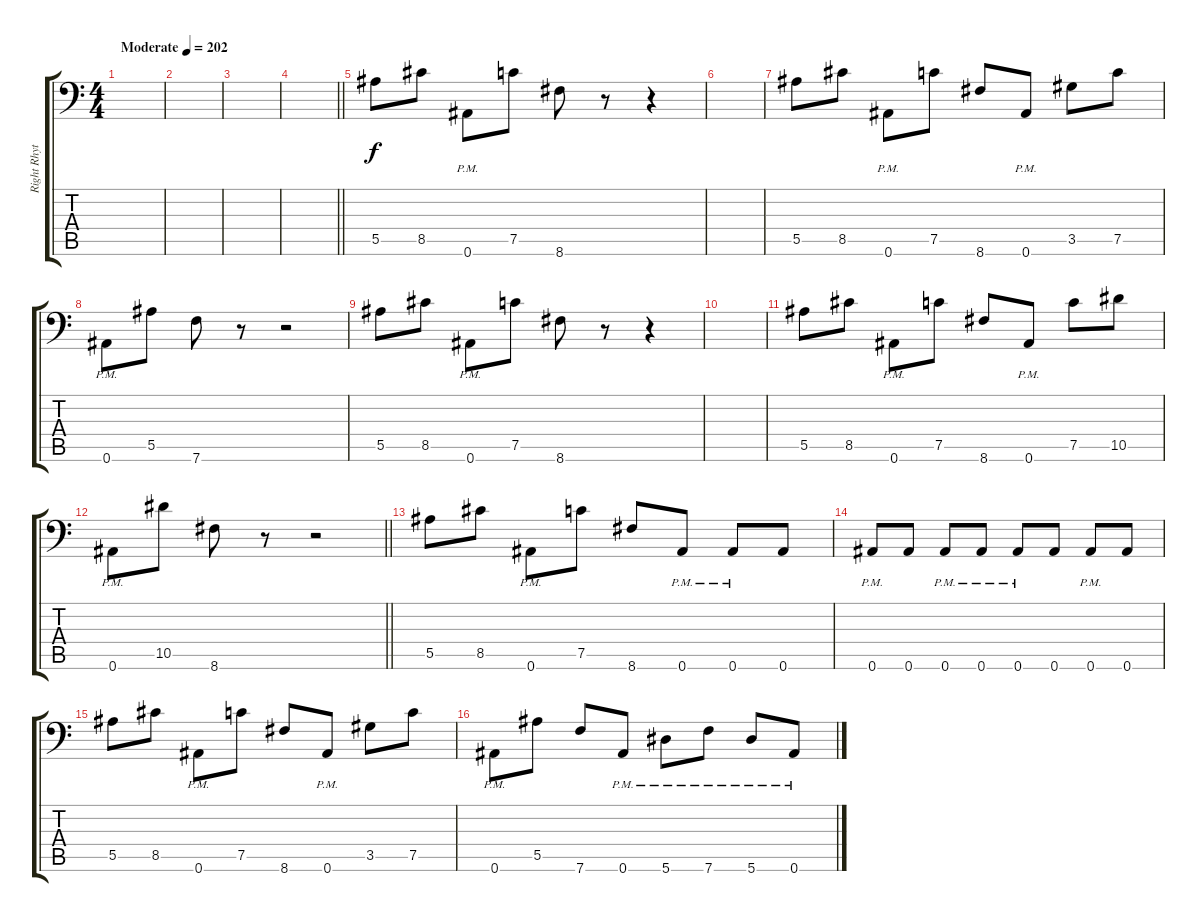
\track ("Right Rhythm" "Right Rhyt") {instrument distortionguitar}
\staff {score tabs}
\tuning (C4 G3 Eb3 Bb2 F2 Bb1) {hide}
\ts (4 4)
\section ("" "")
\tempo (202 "Moderate")
\clef f4
\ks c
|
|
|
\barLineRight lightlight
|
\section ("" "")
5.5.8 8.5.8 0.6{pm}.8 7.5.8 8.6.8 r.8 r.4 |
|
5.5.8 8.5.8 0.6{pm}.8 7.5.8 8.6.8 0.6{pm}.8 3.5.8 7.5.8 |
0.6{pm}.8 5.5.8 7.6.8 r.8 r.2 |
5.5.8 8.5.8 0.6{pm}.8 7.5.8 8.6.8 r.8 r.4 |
|
5.5.8 8.5.8 0.6{pm}.8 7.5.8 8.6.8 0.6{pm}.8 7.5.8 10.5.8 |
\barLineRight lightlight
0.6{pm}.8 10.5.8 8.6.8 r.8 r.2 |
\section ("" "")
5.5.8 8.5.8 0.6{pm}.8 7.5.8 8.6.8 0.6{pm}.8 0.6{pm}.8 0.6.8 |
0.6{pm}.8 0.6.8 0.6{pm}.8 0.6{pm}.8 0.6{pm}.8 0.6.8 0.6{pm}.8 0.6.8 |
5.5.8 8.5.8 0.6{pm}.8 7.5.8 8.6.8 0.6{pm}.8 3.5.8 7.5.8 |
0.6{pm}.8 5.5.8 7.6.8 0.6{pm}.8 5.6{pm}.8 7.6{pm}.8 5.6{pm}.8 0.6{pm}.8
